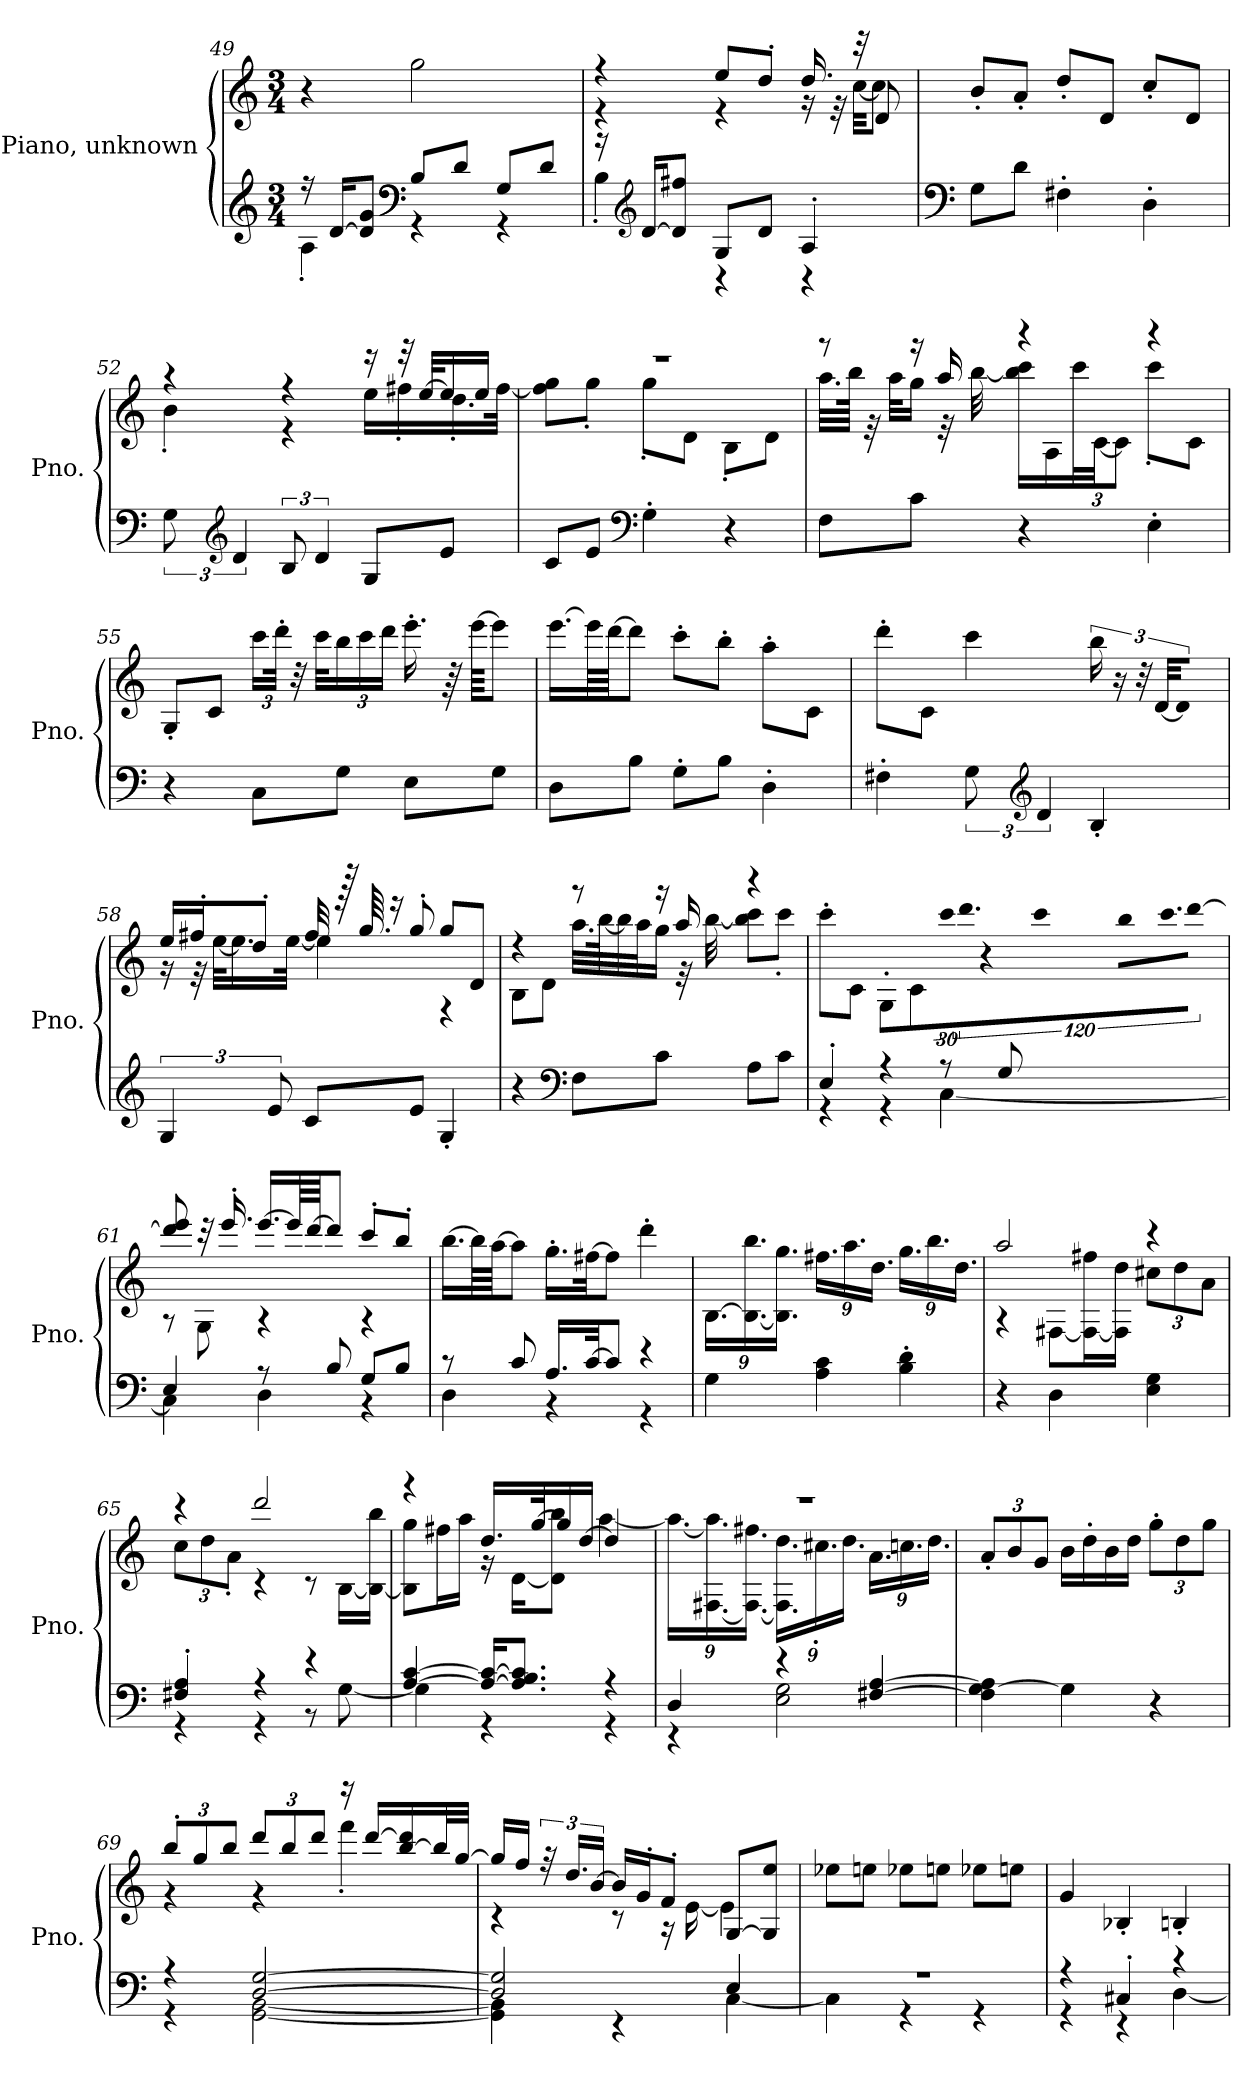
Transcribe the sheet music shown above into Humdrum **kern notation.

**kern	**kern
*part1	*part1
*staff2	*staff1
*I"Piano, unknown	*
*I'Pno.	*
*clefG2	*clefG2
*k[]	*k[]
*M3/4	*M3/4
=49	=49
*^	*
16r	4A'\	4r
[16d/KL	.	.
8d/] 8g/J	.	.
*clefF4	*	*
8B/L	4r	2gg\
8d/J	.	.
8G/L	4r	.
8d/J	.	.
=50	=50	=50
*	*	*^
16r	4B'\	4r	4r
*clefG2	*	*	*
[16d/KL	.	.	.
8d/] 8ff#X/J	.	.	.
8G/L	4r	8ee/L	4r
8d/J	.	8dd'/J	.
4A'/	4r	16.dd/	16r
.	.	.	32r
.	.	32r	[32cc\KKL
.	.	8d/	8cc\J]
*v	*v	*	*
*	*v	*v
!!LO:LB:g=z
=51	=51
*clefF4	*
8G\L	8b'/L
8d\J	8a'/J
4F#X'\	8dd'/L
.	8d/J
4D'\	8cc'/L
.	8d/J
=52	=52
*	*^
12G\	4r	4b'\
*clefG2	*	*
6d/	.	.
12B/	4r	4r
6d/	.	.
8G/L	16r	16ee\LL
.	32r	16ff#X'\
.	[32ee/KLL	.
8e/J	16ee/]	16.dd'\
.	16ee/JJ	.
.	.	[32ff#\JJk
=53	=53	=53
8c/L	2.r	8ff#\] 8gg\L
8e/J	.	8gg'\J
*clefF4	*	*
4G'\	.	8gg'\L
.	.	8d\J
4r	.	8B'\L
.	.	8d\J
!!LO:LB:g=z	!!
=54	=54	=54
8F\L	8r	32.aa\LLL
.	.	64bb\JJJk
.	.	32r
.	.	32aa\KLL
8c\J	16r	16gg\JJ
.	16aa/	32r
.	.	[32bb\
4r	4r	16bb\] 16ccc\LL
.	.	16A\
*	*	*Xbrackettup
.	.	48ccc\L
.	.	[48c\JJ
.	.	12c\J]
4E'\	4r	8ccc'\L
.	.	8c\J
*	*v	*v
=55	=55
4r	8G'/L
.	8c/J
8C\L	24ccc\LL
.	48ddd'\JJk
.	32r
.	32ccc\KLL
8G\J	24bb\
.	24ccc\
.	24ddd\JJ
8E\L	16.eee'\
.	64r
.	[64eee\KKKL
8G\J	8eee\J]
=56	=56
8D\L	[16.eee\LL
.	64eee\LL]
.	[64ddd\JJJ
8B\J	8ddd\J]
8G'\L	8ccc'\L
8B\J	8bb'\J
4D'\	8aa'\L
.	8c\J
!!LO:LB:g=z
=57	=57
4F#X'\	8ddd'\L
.	8c\J
12G\	4ccc\
*clefG2	*
6d/	.
*	*brackettup
4B'/	24bb\
.	24r
.	48r
.	[48d/KKL
.	8d/J]
=58	=58
*	*^
6G/	16ee/LL	16r
.	16ff#X'/J	32r
.	.	[32ee\KLL
.	8dd'/J	16.ee\]
12e/	.	.
.	.	[32ee\JJk
8c/L	32ff#/	4ee\]
.	128r	.
.	64.gg/	.
.	16r	.
8e/J	8gg'/	.
4G'/	8gg/L	4r
.	8d/J	.
=59	=59	=59
4r	4r	8B\L
.	.	8d\J
*clefF4	*	*
8F\L	8r	32.aa\LLL
.	.	[64bb\K
.	.	32bb\]
.	.	32aa\J
8c\J	16r	16gg\JJ
.	16aa/	32r
.	.	[32bb\
8A\L	4r	8bb\] 8ccc\L
8c\J	.	8ccc'\J
*	*v	*v
!!LO:LB:g=z
=60	=60
*^	*
4E'/	4r	8ccc'\L
.	.	8c\J
4r	4r	8G'\L
.	.	8c\
!	!	!LO:N:vis=64
8r	[4C\	960%17ccc\KLL
!	!	!LO:N:vis=32.
.	.	1920%103ddd\JJJ
!	!	!LO:N:vis=64
.	.	960%17r
!	!	!LO:N:vis=64
.	.	960%17ccc\
.	.	1920ryy
!	!	!LO:N:vis=16
.	.	1920%137bb\LL
8G/	.	.
!	!	!LO:N:vis=32.
.	.	1920%103ccc\L
!	!	!LO:N:vis=64
.	.	[960%17ddd\JJJk
=61	=61	=61
*	*	*^
4E/	4C\]	8ddd/] 8eee/	8r
.	.	32r	8G\
.	.	16.eee'/	.
8r	4D\	[16.eee/LL	4r
.	.	64eee/LL]	.
.	.	[64ddd/JJJ	.
8B/	.	8ddd/J]	.
8G/L	4r	8ccc'/L	4r
8B/J	.	8bb'/J	.
*	*	*v	*v
=62	=62	=62
8r	4D\	[16.bb\LL
.	.	64bb\LL]
.	.	[64aa\JJJ
8c/	.	8aa\J]
16.A/LL	4r	16.gg'\LL
[32c/JK	.	[32ff#X\JK
8c/J]	.	8ff#\J]
4r	4r	4ddd'\
*v	*v	*
!!LO:LB:g=z
=63	=63
*	*Xbrackettup
4G\	[18.B\LL
.	18.B\_ 18.bb\
.	18.B\] 18.gg\JJ
4A\ 4c\	18.ff#X\LL
.	18.aa\
.	18.dd\JJ
4B\' 4d\'	18.gg\LL
.	18.bb\
.	18.dd\JJ
=64	=64
*	*^
4r	2aa/	4r
4D\	.	[8F#X\L
.	.	16F#\_ 16ff#X\L
.	.	16F#\] 16dd\JJ
4E\ 4G\	4r	12cc#X\L
.	.	12dd\
.	.	12a\J
=65	=65	=65
*^	*	*
4F#X/' 4A/'	4r	4r	12cc\L
.	.	.	12dd\
.	.	.	12a'\J
4r	4r	2ddd/	4r
4r	8r	.	8r
.	[8G\	.	[16B\LL
.	.	.	16B\_ 16bb\JJ
!!LO:PB:g=z	!!
=66	=66	=66	=66
[4A/ [4c/	4G\]	4r	8B\] 8gg\L
.	.	.	16ff#X\L
.	.	.	16aa\JJ
16A/_ 16c/_KL	4r	16.dd/LL	16r
8.A/] 8.B/ 8.c/]J	.	.	[16d\KL
.	.	[32gg/K	.
.	.	16gg/]	8d\] 8bb\J
.	.	[16dd/JJ	.
4r	4r	4dd/]	[4aa\
=67	=67	=67	=67
4D/	4r	2.r	18.aa\LL_
.	.	.	[18.F#X\ 18.aa\]
.	.	.	18.F#\_ 18.ff#X\JJ
4r	2E\ 2G\	.	18.F#\] 18.dd\LL
.	.	.	18.cc#X'\
.	.	.	18.dd\JJ
[4F#X/ [4A/	.	.	18.a\LL
.	.	.	18.ccn\
.	.	.	18.dd\JJ
*v	*v	*	*
*	*v	*v
=68	=68
4F#\] [4G\ 4A\]	12a'/L
.	12b/
.	12g/J
4G\]	16b\LL
.	16dd'\
.	16b\
.	16dd\JJ
4r	12gg'\L
.	12dd\
.	12gg\J
!!LO:LB:g=z
=69	=69
*^	*^
4r	4r	12bb'/L	4r
.	.	12gg/	.
.	.	12bb/J	.
[2D/ [2G/	[2GG\ [2BB\	12ddd/L	4r
.	.	12bb/	.
.	.	12ddd/J	.
.	.	16r	4fff'\
.	.	[16ddd/LL	.
.	.	[16bb/ 16ddd/]	.
.	.	32bb/L]	.
.	.	[32gg/JJJ	.
=70	=70	=70	=70
2D/] 2G/]	4GG\] 4BB\]	16gg/LL]	4r
.	.	16ff/JJ	.
*	*	*brackettup	*
.	.	48r	.
.	.	24.dd/LL	.
.	.	[24b/JJ	.
.	4r	16b/LL]	8r
.	.	16g'/J	.
.	.	8f'/J	16r
.	.	.	[16e\
4E/	[4C\	[8G/L	4e\]
.	.	8G/] 8ee/J	.
*	*	*v	*v
=71	=71	=71
2.r	4C\]	8ee-X\L
.	.	8een\J
.	4r	8ee-X\L
.	.	8een\J
.	4r	8ee-X\L
.	.	8een\J
=72	=72	=72
4r	4r	4g/
4C#X'/	4r	4B-X'/
4r	[4D\	4Bn'/
*v	*v	*
=	=
*-	*-
